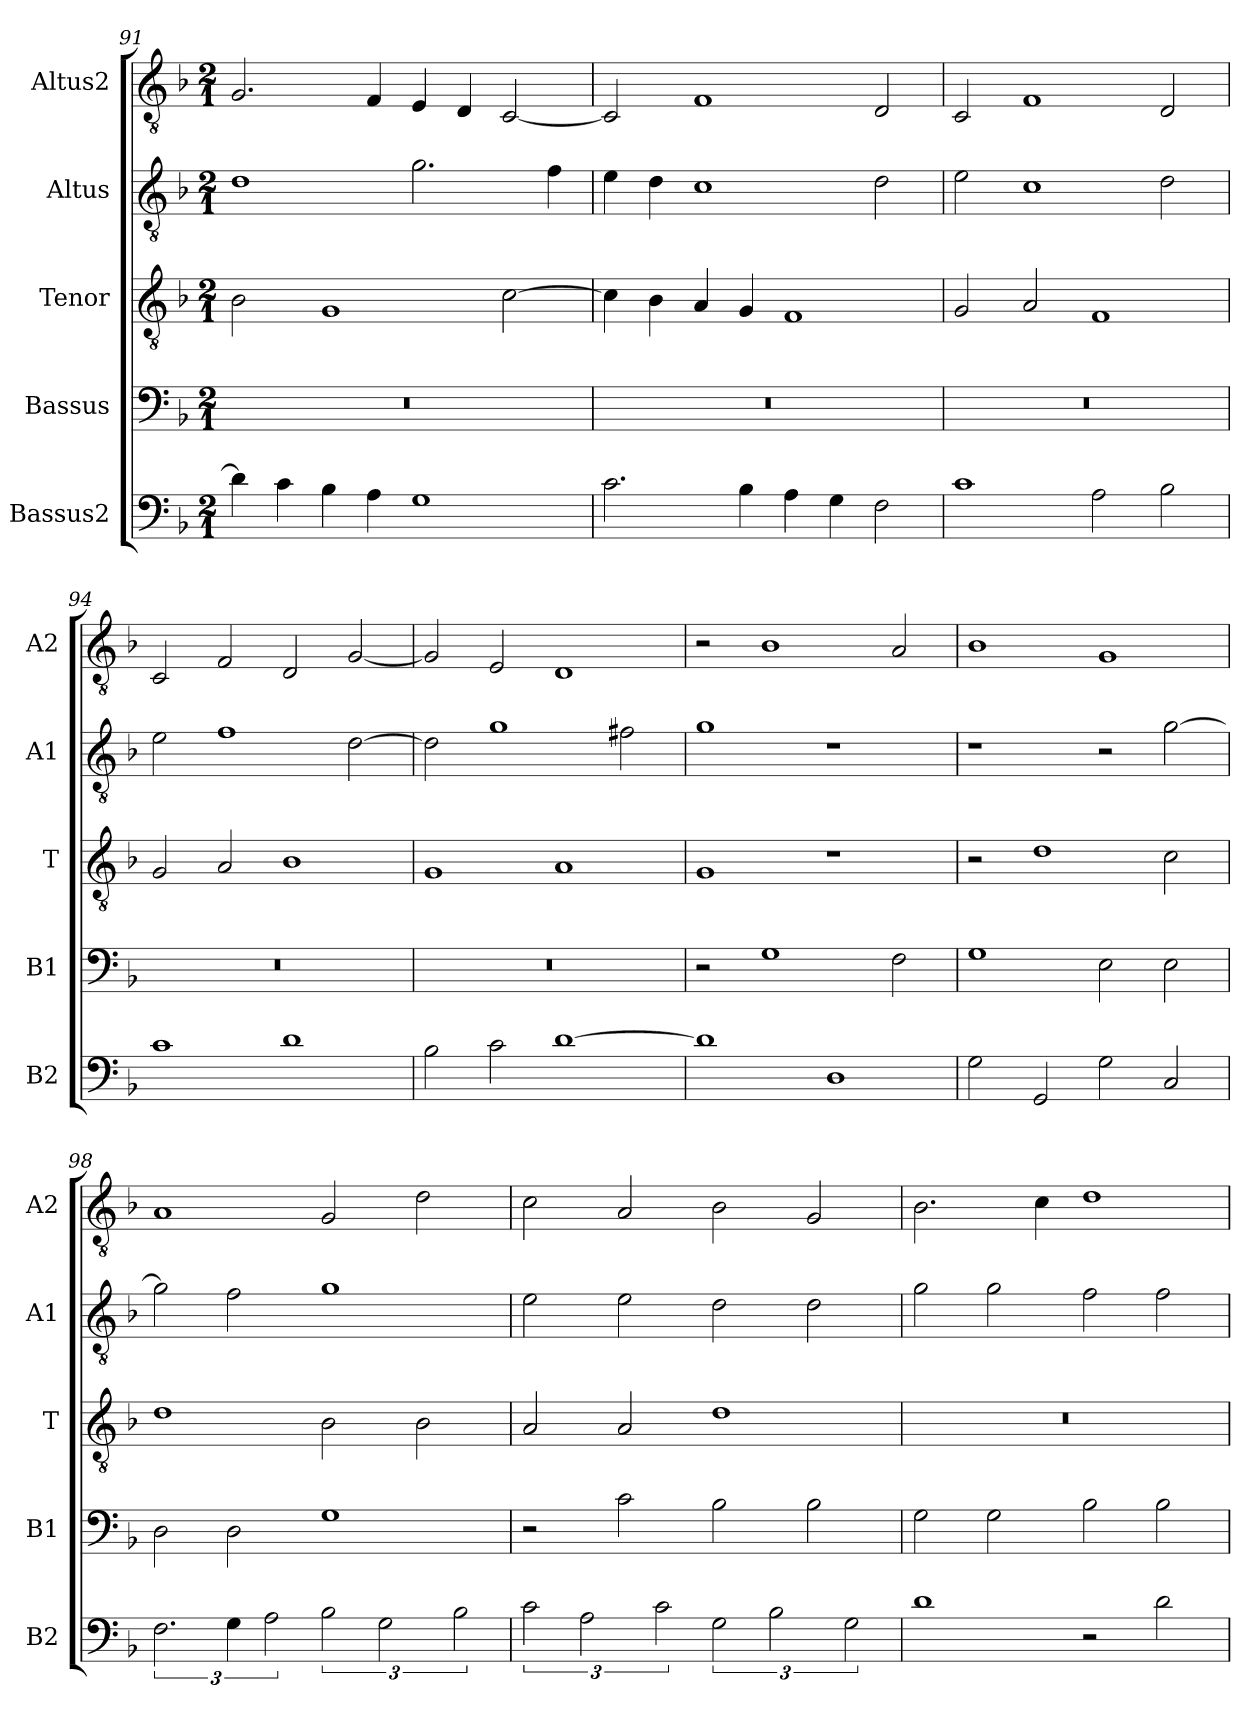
**kern	**kern	**kern	**kern	**kern
*part5	*part4	*part3	*part2	*part1
*staff5	*staff4	*staff3	*staff2	*staff1
*I"Bassus2	*I"Bassus	*I"Tenor	*I"Altus	*I"Altus2
*I'B2	*I'B1	*I'T	*I'A1	*I'A2
*clefF4	*clefF4	*clefGv2	*clefGv2	*clefGv2
*k[b-]	*k[b-]	*k[b-]	*k[b-]	*k[b-]
*M2/1	*M2/1	*M2/1	*M2/1	*M2/1
=91	=91	=91	=91	=91
4d\]	0r	2B-\	1d	2.G/
4c\	.	.	.	.
4B-\	.	1G	.	.
4A\	.	.	.	4F/
1G	.	.	2.g\	4E/
.	.	.	.	4D/
.	.	[2c\	.	[2C/
.	.	.	4f\	.
=92	=92	=92	=92	=92
2.c\	0r	4c\]	4e\	2C/]
.	.	4B-\	4d\	.
.	.	4A/	1c	1F
4B-\	.	4G/	.	.
4A\	.	1F	.	.
4G\	.	.	.	.
2F\	.	.	2d\	2D/
=93	=93	=93	=93	=93
1c	0r	2G/	2e\	2C/
.	.	2A/	1c	1F
2A\	.	1F	.	.
2B-\	.	.	2d\	2D/
=94	=94	=94	=94	=94
1c	0r	2G/	2e\	2C/
.	.	2A/	1f	2F/
1d	.	1B-	.	2D/
.	.	.	[2d\	[2G/
=95	=95	=95	=95	=95
2B-\	0r	1G	2d\]	2G/]
2c\	.	.	1g	2E/
[1d	.	1A	.	1D
.	.	.	2f#X\	.
=96	=96	=96	=96	=96
1d]	2r	1G	1g	2r
.	1G	.	.	1B-
1D	.	1r	1r	.
.	2F\	.	.	2A/
=97	=97	=97	=97	=97
2G\	1G	2r	1r	1B-
2GG/	.	1d	.	.
2G\	2E\	.	2r	1G
2C/	2E\	2c\	[2g\	.
=98	=98	=98	=98	=98
3.F\	2D\	1d	2g\]	1A
6G\	2D\	.	2f\	.
3A\	.	.	.	.
3B-\	1G	2B-\	1g	2G/
3G\	.	.	.	.
.	.	2B-\	.	2d\
3B-\	.	.	.	.
=99	=99	=99	=99	=99
3c\	2r	2A/	2e\	2c\
3A\	.	.	.	.
.	2c\	2A/	2e\	2A/
3c\	.	.	.	.
3G\	2B-\	1d	2d\	2B-\
3B-\	.	.	.	.
.	2B-\	.	2d\	2G/
3G\	.	.	.	.
=100	=100	=100	=100	=100
1d	2G\	0r	2g\	2.B-\
.	2G\	.	2g\	.
.	.	.	.	4c\
2r	2B-\	.	2f\	1d
2d\	2B-\	.	2f\	.
=	=	=	=	=
*-	*-	*-	*-	*-
